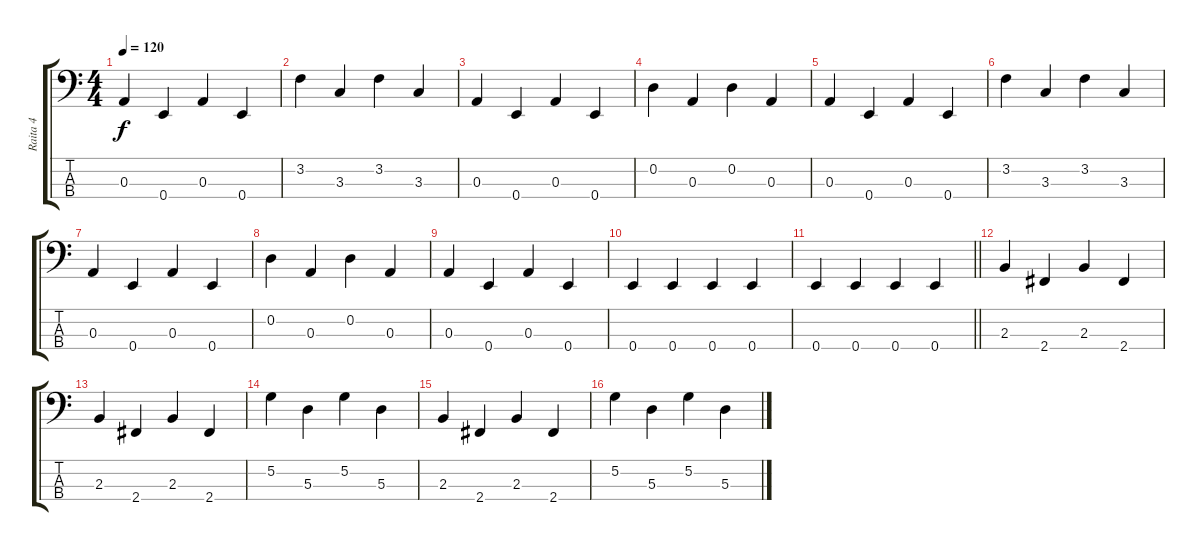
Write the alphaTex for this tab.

\track ("Raita 4" "Raita 4") {instrument electricbassfinger}
\staff {score tabs}
\tuning (G2 D2 A1 E1) {hide}
\ts (4 4)
\tempo 120
\clef f4
\ks c
0.3.4{dy f} 0.4.4 0.3.4 0.4.4 |
3.2.4 3.3.4 3.2.4 3.3.4 |
0.3.4 0.4.4 0.3.4 0.4.4 |
0.2.4 0.3.4 0.2.4 0.3.4 |
0.3.4 0.4.4 0.3.4 0.4.4 |
3.2.4 3.3.4 3.2.4 3.3.4 |
0.3.4 0.4.4 0.3.4 0.4.4 |
0.2.4 0.3.4 0.2.4 0.3.4 |
0.3.4 0.4.4 0.3.4 0.4.4 |
0.4.4 0.4.4 0.4.4 0.4.4 |
\barLineRight lightlight
0.4.4 0.4.4 0.4.4 0.4.4 |
2.3.4 2.4.4 2.3.4 2.4.4 |
2.3.4 2.4.4 2.3.4 2.4.4 |
5.2.4 5.3.4 5.2.4 5.3.4 |
2.3.4 2.4.4 2.3.4 2.4.4 |
5.2.4 5.3.4 5.2.4 5.3.4
